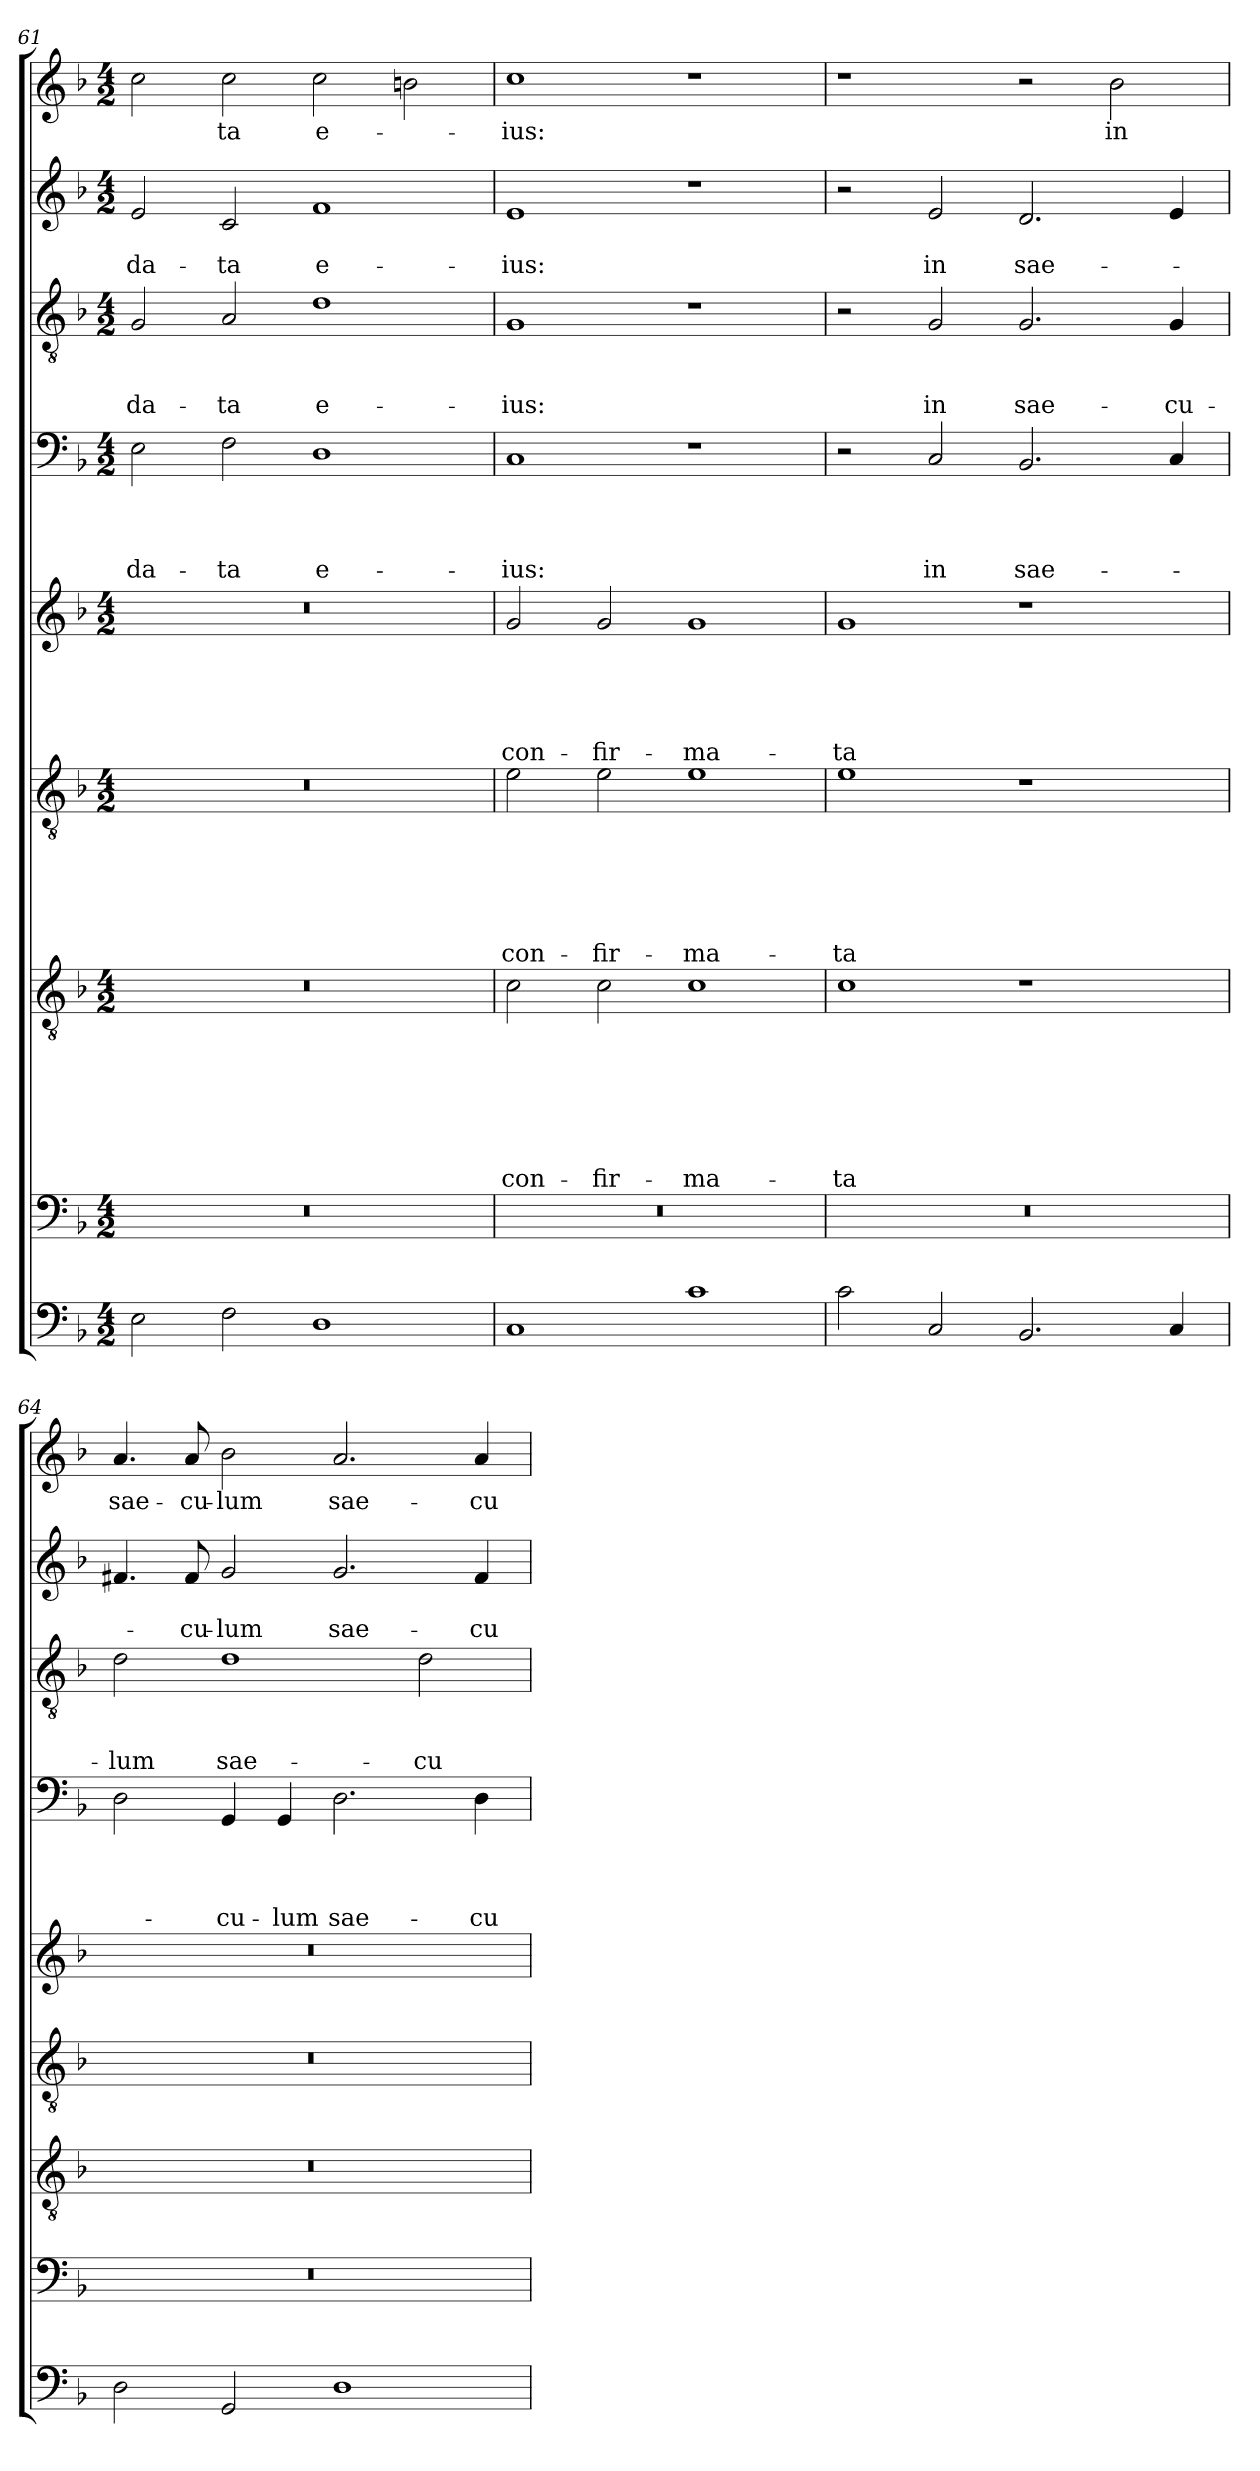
**kern	**kern	**kern	**text	**text	**text	**text	**text	**text	**text	**kern	**text	**text	**text	**text	**text	**text	**kern	**text	**text	**text	**text	**text	**kern	**text	**text	**text	**text	**kern	**text	**text	**text	**kern	**text	**text	**kern	**text
*part9	*part8	*part7	*part7	*part7	*part7	*part7	*part7	*part7	*part7	*part6	*part6	*part6	*part6	*part6	*part6	*part6	*part5	*part5	*part5	*part5	*part5	*part5	*part4	*part4	*part4	*part4	*part4	*part3	*part3	*part3	*part3	*part2	*part2	*part2	*part1	*part1
*staff9	*staff8	*staff7	*staff7	*staff7	*staff7	*staff7	*staff7	*staff7	*staff7	*staff6	*staff6	*staff6	*staff6	*staff6	*staff6	*staff6	*staff5	*staff5	*staff5	*staff5	*staff5	*staff5	*staff4	*staff4	*staff4	*staff4	*staff4	*staff3	*staff3	*staff3	*staff3	*staff2	*staff2	*staff2	*staff1	*staff1
!!LO:LB:g=z
*clefF4	*clefF4	*clefGv2	*	*	*	*	*	*	*	*clefGv2	*	*	*	*	*	*	*clefG2	*	*	*	*	*	*clefF4	*	*	*	*	*clefGv2	*	*	*	*clefG2	*	*	*clefG2	*
*k[b-]	*k[b-]	*k[b-]	*	*	*	*	*	*	*	*k[b-]	*	*	*	*	*	*	*k[b-]	*	*	*	*	*	*k[b-]	*	*	*	*	*k[b-]	*	*	*	*k[b-]	*	*	*k[b-]	*
*F:	*F:	*F:	*	*	*	*	*	*	*	*F:	*	*	*	*	*	*	*F:	*	*	*	*	*	*F:	*	*	*	*	*F:	*	*	*	*F:	*	*	*F:	*
*M4/2	*M4/2	*M4/2	*	*	*	*	*	*	*	*M4/2	*	*	*	*	*	*	*M4/2	*	*	*	*	*	*M4/2	*	*	*	*	*M4/2	*	*	*	*M4/2	*	*	*M4/2	*
=61	=61	=61	=61	=61	=61	=61	=61	=61	=61	=61	=61	=61	=61	=61	=61	=61	=61	=61	=61	=61	=61	=61	=61	=61	=61	=61	=61	=61	=61	=61	=61	=61	=61	=61	=61	=61
!	!	!	!	!	!	!	!	!	!	!	!	!	!	!	!	!	!	!	!	!	!	!	!	!	!	!	!LO:LY:b	!	!	!	!LO:LY:b	!	!	!LO:LY:b	!	!
2E\	0r	0r	.	.	.	.	.	.	.	0r	.	.	.	.	.	.	0r	.	.	.	.	.	2E\	.	.	.	-da-	2G/	.	.	-da-	2e/	.	-da-	2cc\	.
!	!	!	!	!	!	!	!	!	!	!	!	!	!	!	!	!	!	!	!	!	!	!	!	!	!	!	!LO:LY:b	!	!	!	!LO:LY:b	!	!	!LO:LY:b	!	!LO:LY:b
2F\	.	.	.	.	.	.	.	.	.	.	.	.	.	.	.	.	.	.	.	.	.	.	2F\	.	.	.	-ta	2A/	.	.	-ta	2c/	.	-ta	2cc\	-ta
!	!	!	!	!	!	!	!	!	!	!	!	!	!	!	!	!	!	!	!	!	!	!	!	!	!	!	!LO:LY:b	!	!	!	!LO:LY:b	!	!	!LO:LY:b	!	!LO:LY:b
1D	.	.	.	.	.	.	.	.	.	.	.	.	.	.	.	.	.	.	.	.	.	.	1D	.	.	.	e-	1d	.	.	e-	1f	.	e-	2cc\	e-
.	.	.	.	.	.	.	.	.	.	.	.	.	.	.	.	.	.	.	.	.	.	.	.	.	.	.	.	.	.	.	.	.	.	.	2bn\	.
=62	=62	=62	=62	=62	=62	=62	=62	=62	=62	=62	=62	=62	=62	=62	=62	=62	=62	=62	=62	=62	=62	=62	=62	=62	=62	=62	=62	=62	=62	=62	=62	=62	=62	=62	=62	=62
!	!	!	!	!	!	!	!	!	!LO:LY:b	!	!	!	!	!	!	!LO:LY:b	!	!	!	!	!	!LO:LY:b	!	!	!	!	!LO:LY:b	!	!	!	!LO:LY:b	!	!	!LO:LY:b	!	!LO:LY:b
1C	0r	2c\	.	.	.	.	.	.	con-	2e\	.	.	.	.	.	con-	2g/	.	.	.	.	con-	1C	.	.	.	-ius:	1G	.	.	-ius:	1e	.	-ius:	1cc	-ius:
!	!	!	!	!	!	!	!	!	!LO:LY:b	!	!	!	!	!	!	!LO:LY:b	!	!	!	!	!	!LO:LY:b	!	!	!	!	!	!	!	!	!	!	!	!	!	!
.	.	2c\	.	.	.	.	.	.	-fir-	2e\	.	.	.	.	.	-fir-	2g/	.	.	.	.	-fir-	.	.	.	.	.	.	.	.	.	.	.	.	.	.
!	!	!	!	!	!	!	!	!	!LO:LY:b	!	!	!	!	!	!	!LO:LY:b	!	!	!	!	!	!LO:LY:b	!	!	!	!	!	!	!	!	!	!	!	!	!	!
1c	.	1c	.	.	.	.	.	.	-ma-	1e	.	.	.	.	.	-ma-	1g	.	.	.	.	-ma-	1r	.	.	.	.	1r	.	.	.	1r	.	.	1r	.
=63	=63	=63	=63	=63	=63	=63	=63	=63	=63	=63	=63	=63	=63	=63	=63	=63	=63	=63	=63	=63	=63	=63	=63	=63	=63	=63	=63	=63	=63	=63	=63	=63	=63	=63	=63	=63
!	!	!	!	!	!	!	!	!	!LO:LY:b	!	!	!	!	!	!	!LO:LY:b	!	!	!	!	!	!LO:LY:b	!	!	!	!	!	!	!	!	!	!	!	!	!	!
2c\	0r	1c	.	.	.	.	.	.	-ta	1e	.	.	.	.	.	-ta	1g	.	.	.	.	-ta	2r	.	.	.	.	2r	.	.	.	2r	.	.	1r	.
!	!	!	!	!	!	!	!	!	!	!	!	!	!	!	!	!	!	!	!	!	!	!	!	!	!	!	!LO:LY:b	!	!	!	!LO:LY:b	!	!	!LO:LY:b	!	!
2C/	.	.	.	.	.	.	.	.	.	.	.	.	.	.	.	.	.	.	.	.	.	.	2C/	.	.	.	in	2G/	.	.	in	2e/	.	in	.	.
!	!	!	!	!	!	!	!	!	!	!	!	!	!	!	!	!	!	!	!	!	!	!	!	!	!	!	!LO:LY:b	!	!	!	!LO:LY:b	!	!	!LO:LY:b	!	!
2.BB-/	.	1r	.	.	.	.	.	.	.	1r	.	.	.	.	.	.	1r	.	.	.	.	.	2.BB-/	.	.	.	sae-	2.G/	.	.	sae-	2.d/	.	sae-	2r	.
!	!	!	!	!	!	!	!	!	!	!	!	!	!	!	!	!	!	!	!	!	!	!	!	!	!	!	!	!	!	!	!	!	!	!	!	!LO:LY:b
.	.	.	.	.	.	.	.	.	.	.	.	.	.	.	.	.	.	.	.	.	.	.	.	.	.	.	.	.	.	.	.	.	.	.	2b-\	in
!	!	!	!	!	!	!	!	!	!	!	!	!	!	!	!	!	!	!	!	!	!	!	!	!	!	!	!	!	!	!	!LO:LY:b	!	!	!	!	!
4C/	.	.	.	.	.	.	.	.	.	.	.	.	.	.	.	.	.	.	.	.	.	.	4C/	.	.	.	.	4G/	.	.	-cu-	4e/	.	.	.	.
=64	=64	=64	=64	=64	=64	=64	=64	=64	=64	=64	=64	=64	=64	=64	=64	=64	=64	=64	=64	=64	=64	=64	=64	=64	=64	=64	=64	=64	=64	=64	=64	=64	=64	=64	=64	=64
!	!	!	!	!	!	!	!	!	!	!	!	!	!	!	!	!	!	!	!	!	!	!	!	!	!	!	!	!	!	!	!LO:LY:b	!	!	!	!	!LO:LY:b
2D\	0r	0r	.	.	.	.	.	.	.	0r	.	.	.	.	.	.	0r	.	.	.	.	.	2D\	.	.	.	.	2d\	.	.	-lum	4.f#X/	.	.	4.a/	sae-
!	!	!	!	!	!	!	!	!	!	!	!	!	!	!	!	!	!	!	!	!	!	!	!	!	!	!	!	!	!	!	!	!	!	!LO:LY:b	!	!LO:LY:b
.	.	.	.	.	.	.	.	.	.	.	.	.	.	.	.	.	.	.	.	.	.	.	.	.	.	.	.	.	.	.	.	8f#/	.	-cu-	8a/	-cu-
!	!	!	!	!	!	!	!	!	!	!	!	!	!	!	!	!	!	!	!	!	!	!	!	!	!	!	!LO:LY:b	!	!	!	!LO:LY:b	!	!	!LO:LY:b	!	!LO:LY:b
2GG/	.	.	.	.	.	.	.	.	.	.	.	.	.	.	.	.	.	.	.	.	.	.	4GG/	.	.	.	-cu-	1d	.	.	sae-	2g/	.	-lum	2b-\	-lum
!	!	!	!	!	!	!	!	!	!	!	!	!	!	!	!	!	!	!	!	!	!	!	!	!	!	!	!LO:LY:b	!	!	!	!	!	!	!	!	!
.	.	.	.	.	.	.	.	.	.	.	.	.	.	.	.	.	.	.	.	.	.	.	4GG/	.	.	.	-lum	.	.	.	.	.	.	.	.	.
!	!	!	!	!	!	!	!	!	!	!	!	!	!	!	!	!	!	!	!	!	!	!	!	!	!	!	!LO:LY:b	!	!	!	!	!	!	!LO:LY:b	!	!LO:LY:b
1D	.	.	.	.	.	.	.	.	.	.	.	.	.	.	.	.	.	.	.	.	.	.	2.D\	.	.	.	sae-	.	.	.	.	2.g/	.	sae-	2.a/	sae-
!	!	!	!	!	!	!	!	!	!	!	!	!	!	!	!	!	!	!	!	!	!	!	!	!	!	!	!	!	!	!	!LO:LY:b	!	!	!	!	!
.	.	.	.	.	.	.	.	.	.	.	.	.	.	.	.	.	.	.	.	.	.	.	.	.	.	.	.	2d\	.	.	-cu-	.	.	.	.	.
!	!	!	!	!	!	!	!	!	!	!	!	!	!	!	!	!	!	!	!	!	!	!	!	!	!	!	!LO:LY:b	!	!	!	!	!	!	!LO:LY:b	!	!LO:LY:b
.	.	.	.	.	.	.	.	.	.	.	.	.	.	.	.	.	.	.	.	.	.	.	4D\	.	.	.	-cu-	.	.	.	.	4f#/	.	-cu-	4a/	-cu-
=	=	=	=	=	=	=	=	=	=	=	=	=	=	=	=	=	=	=	=	=	=	=	=	=	=	=	=	=	=	=	=	=	=	=	=	=
*-	*-	*-	*-	*-	*-	*-	*-	*-	*-	*-	*-	*-	*-	*-	*-	*-	*-	*-	*-	*-	*-	*-	*-	*-	*-	*-	*-	*-	*-	*-	*-	*-	*-	*-	*-	*-
